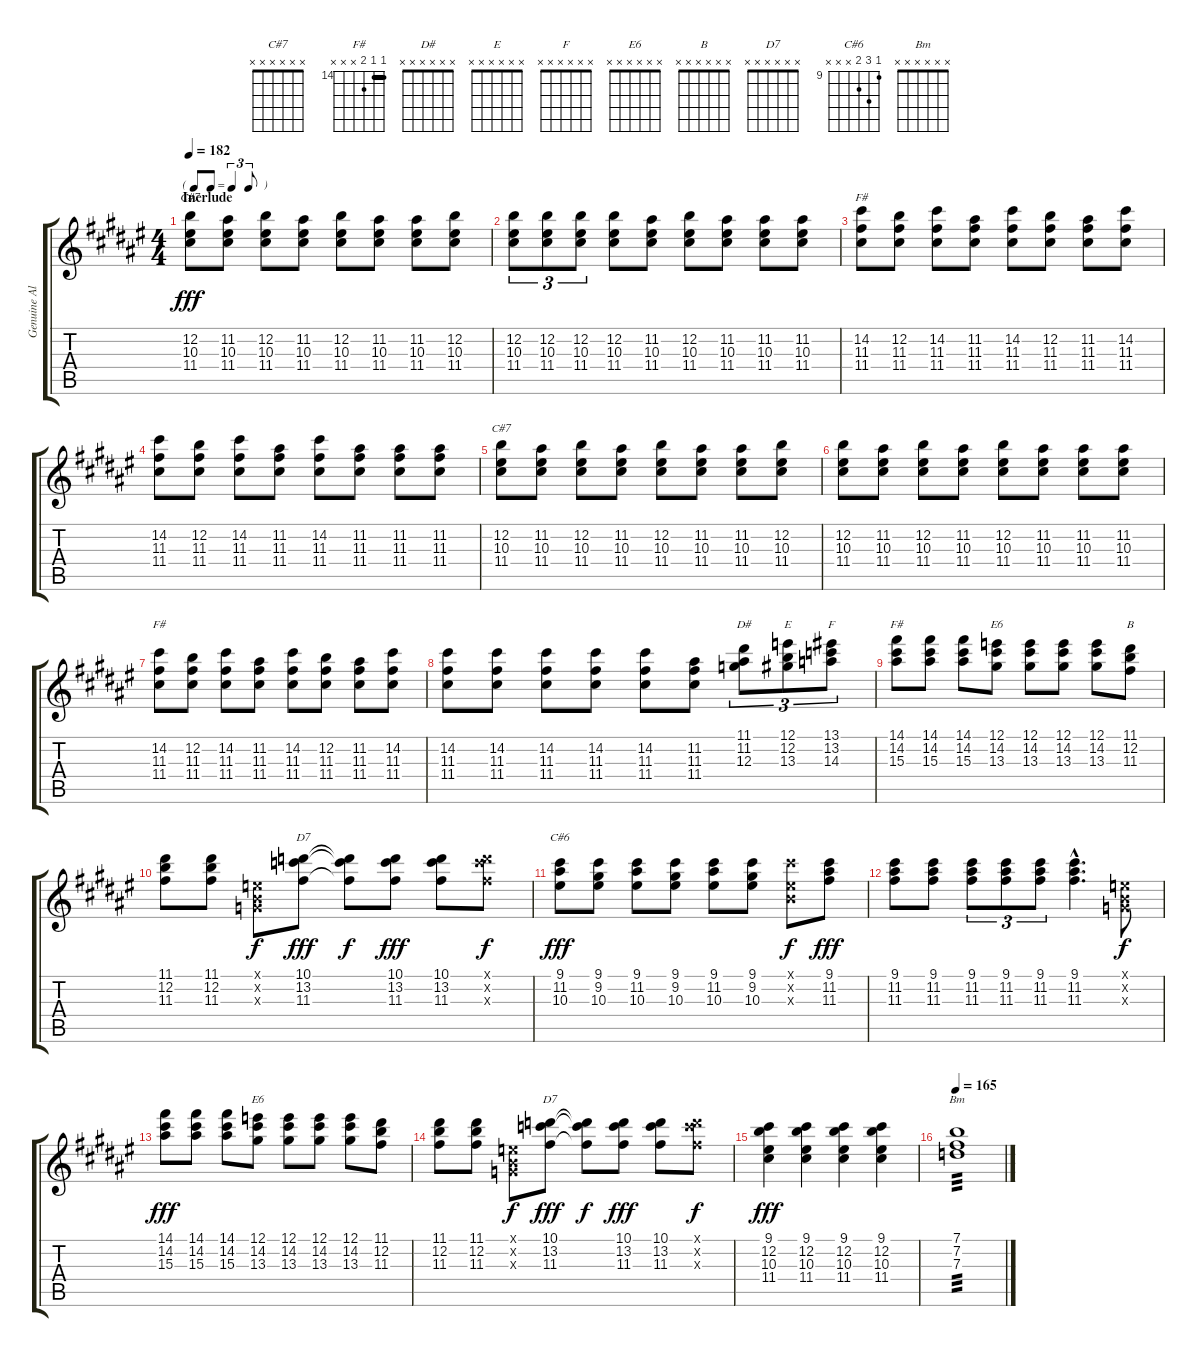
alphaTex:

\track ("Genuine Aloha Ukulele (Made in Japan)" "Genuine Al") {instrument acousticguitarsteel}
\staff {score tabs}
\tuning (E4 B3 G3 D3 A2 E2) {hide}
\chord ("C#7" x 12 10 11 x x) {firstfret 10}
\chord ("F#" x 14 11 11 x x) {firstfret 11}
\chord ("C#7" x x x x x x) {firstfret 0}
\chord ("F#" x x x x x x) {firstfret 0}
\chord ("D#" x x x x x x) {firstfret 0}
\chord ("E" x x x x x x) {firstfret 0}
\chord ("F" x x x x x x) {firstfret 0}
\chord ("F#" 14 14 15 x x x) {firstfret 14 barre 14}
\chord ("E6" 12 14 13 x x x) {firstfret 12}
\chord ("B" x x x x x x) {firstfret 0}
\chord ("D7" 10 13 11 x x x) {firstfret 10}
\chord ("C#6" 9 11 10 x x x) {firstfret 9}
\chord ("E6" x x x x x x) {firstfret 0}
\chord ("D7" x x x x x x) {firstfret 0}
\chord ("Bm" x x x x x x) {firstfret 0}
\ts (4 4)
\tf triplet8th
\section ("" "Inerlude")
\tempo 182
\clef g2
\ks f#
(12.2 10.3 11.4).8{ch "C#7" dy fff} (11.2 10.3 11.4).8 (12.2 10.3 11.4).8 (11.2 10.3 11.4).8 (12.2 10.3 11.4).8 (11.2 10.3 11.4).8 (11.2 10.3 11.4).8 (12.2 10.3 11.4).8 |
(12.2 10.3 11.4).8{tu (3 2)} (12.2 10.3 11.4).8{tu (3 2)} (12.2 10.3 11.4).8{tu (3 2)} (12.2 10.3 11.4).8 (11.2 10.3 11.4).8 (12.2 10.3 11.4).8 (11.2 10.3 11.4).8 (11.2 10.3 11.4).8 (11.2 10.3 11.4).8 |
(14.2 11.3 11.4).8{ch "F#"} (12.2 11.3 11.4).8 (14.2 11.3 11.4).8 (11.2 11.3 11.4).8 (14.2 11.3 11.4).8 (12.2 11.3 11.4).8 (11.2 11.3 11.4).8 (14.2 11.3 11.4).8 |
(14.2 11.3 11.4).8 (12.2 11.3 11.4).8 (14.2 11.3 11.4).8 (11.2 11.3 11.4).8 (14.2 11.3 11.4).8 (11.2 11.3 11.4).8 (11.2 11.3 11.4).8 (11.2 11.3 11.4).8 |
(12.2 10.3 11.4).8{ch "C#7"} (11.2 10.3 11.4).8 (12.2 10.3 11.4).8 (11.2 10.3 11.4).8 (12.2 10.3 11.4).8 (11.2 10.3 11.4).8 (11.2 10.3 11.4).8 (12.2 10.3 11.4).8 |
(12.2 10.3 11.4).8 (11.2 10.3 11.4).8 (12.2 10.3 11.4).8 (11.2 10.3 11.4).8 (12.2 10.3 11.4).8 (11.2 10.3 11.4).8 (11.2 10.3 11.4).8 (11.2 10.3 11.4).8 |
(14.2 11.3 11.4).8{ch "F#"} (12.2 11.3 11.4).8 (14.2 11.3 11.4).8 (11.2 11.3 11.4).8 (14.2 11.3 11.4).8 (12.2 11.3 11.4).8 (11.2 11.3 11.4).8 (14.2 11.3 11.4).8 |
(14.2 11.3 11.4).8 (14.2 11.3 11.4).8 (14.2 11.3 11.4).8 (14.2 11.3 11.4).8 (14.2 11.3 11.4).8 (11.2 11.3 11.4).8 (11.1 11.2 12.3).8{tu (3 2) ch "D#"} (12.1 12.2 13.3).8{tu (3 2) ch "E"} (13.1 13.2 14.3).8{tu (3 2) ch "F"} |
(14.1 14.2 15.3).8{ch "F#"} (14.1 14.2 15.3).8 (14.1 14.2 15.3).8 (12.1 14.2 13.3).8{ch "E6"} (12.1 14.2 13.3).8 (12.1 14.2 13.3).8 (12.1 14.2 13.3).8 (11.1 12.2 11.3).8{ch "B"} |
(11.1 12.2 11.3).8 (11.1 12.2 11.3).8 (0.1{x} 0.2{x} 0.3{x}).8{dy f} (10.1 13.2 11.3).8{ch "D7" dy fff} (10.1{t} 13.2{t} 11.3{t}).8{dy f} (10.1 13.2 11.3).8{dy fff} (10.1 13.2 11.3).8 (10.1{x} 13.2{x} 11.3{x}).8{dy f} |
(9.1 11.2 10.3).8{ch "C#6" dy fff} (9.1 9.2 10.3).8 (9.1 11.2 10.3).8 (9.1 9.2 10.3).8 (9.1 11.2 10.3).8 (9.1 9.2 10.3).8 (9.1{x} 0.2{x} 10.3{x}).8{dy f} (9.1 11.2 11.3).8{dy fff} |
(9.1 11.2 11.3).8 (9.1 11.2 11.3).8 (9.1 11.2 11.3).8{tu (3 2)} (9.1 11.2 11.3).8{tu (3 2)} (9.1 11.2 11.3).8{tu (3 2)} (9.1{hac} 11.2{hac} 11.3{hac}).4{d} (0.1{x} 0.2{x} 0.3{x}).8{dy f} |
(14.1 14.2 15.3).8{dy fff} (14.1 14.2 15.3).8 (14.1 14.2 15.3).8 (12.1 14.2 13.3).8{ch "E6"} (12.1 14.2 13.3).8 (12.1 14.2 13.3).8 (12.1 14.2 13.3).8 (11.1 12.2 11.3).8 |
(11.1 12.2 11.3).8 (11.1 12.2 11.3).8 (0.1{x} 0.2{x} 0.3{x}).8{dy f} (10.1 13.2 11.3).8{ch "D7" dy fff} (10.1{t} 13.2{t} 11.3{t}).8{dy f} (10.1 13.2 11.3).8{dy fff} (10.1 13.2 11.3).8 (10.1{x} 13.2{x} 11.3{x}).8{dy f} |
(9.1 12.2 10.3 11.4).4{dy fff} (9.1 12.2 10.3 11.4).4 (9.1 12.2 10.3 11.4).4 (9.1 12.2 10.3 11.4).4 |
\tempo 165
(7.1 7.2 7.3).1{ch "Bm" tp 3}
